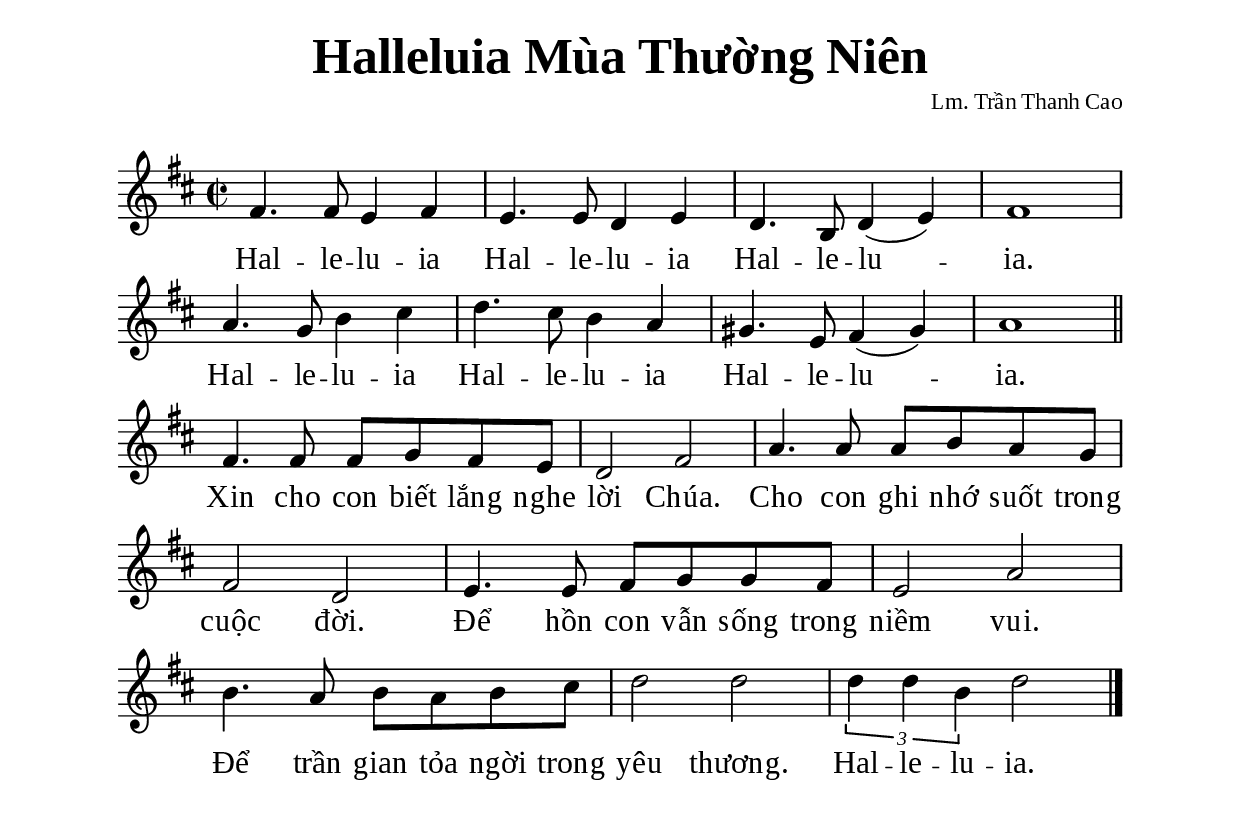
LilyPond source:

% Cài đặt chung
\version "2.20.0"
\include "english.ly"

\header {
  title = \markup { \fontsize #3 "Halleluia Mùa Thường Niên" }
  poet = " "
  composer = "Lm. Trần Thanh Cao"
  arranger = " "
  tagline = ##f
}

\paper {
  #(set-paper-size "a4")
  top-margin = 10\mm
  bottom-margin = 10\mm
  left-margin = 20\mm
  right-margin = 20\mm
  indent = #0
  #(define fonts
    (make-pango-font-tree
      "Liberation Serif"
      "Liberation Serif"
      "Liberation Serif"
      (/ 20 20)))
  page-count = #1
}

% Nhạc phiên khúc
nhacPhienKhucMot = \relative c' {
  fs4. fs8 e4 fs |
  e4. e8 d4 e |
  d4. b8 d4 (e) |
  fs1 \break
  a4. g8 b4 cs |
  d4. cs8 b4 a |
  gs4. e8 fs4 (gs) |
  a1 \bar "||" \break
  fs4. fs8 fs g fs e |
  d2 fs |
  a4. a8 a b a g |
  fs2 d |
  e4. e8 fs g g fs |
  e2 a |
  b4. a8 b a b cs |
  d2 d |
  \tuplet 3/2 { d4 d b } d2 \bar "|."
}

% Lời phiên khúc
loiPhienKhucMot = \lyricmode {
  Hal -- le -- lu -- ia Hal -- le -- lu -- ia Hal -- le -- lu -- ia.
  Hal -- le -- lu -- ia Hal -- le -- lu -- ia Hal -- le -- lu -- ia.
  Xin cho con biết lắng nghe lời Chúa.
  Cho con ghi nhớ suốt trong cuộc đời.
  Để hồn con vẫn sống trong niềm vui.
  Để trần gian tỏa ngời trong yêu thương.
  Hal -- le -- lu -- ia.
}


% Dàn trang
\score {
  \new ChoirStaff <<
    \new Staff = phienKhuc \with {
        \magnifyStaff #(magstep +1)
      }
      <<
      \new Voice = beSop {
        \key d \major \time 2/2 \nhacPhienKhucMot
      }
    >>
    \new Lyrics \lyricsto beSop \loiPhienKhucMot
  >>
  \layout {
    \override Lyrics.LyricText.font-size = #+3
    \override Lyrics.LyricSpace.minimum-distance = #1.0
    \override Score.BarNumber.break-visibility = ##(#f #f #f)
  } 
}
